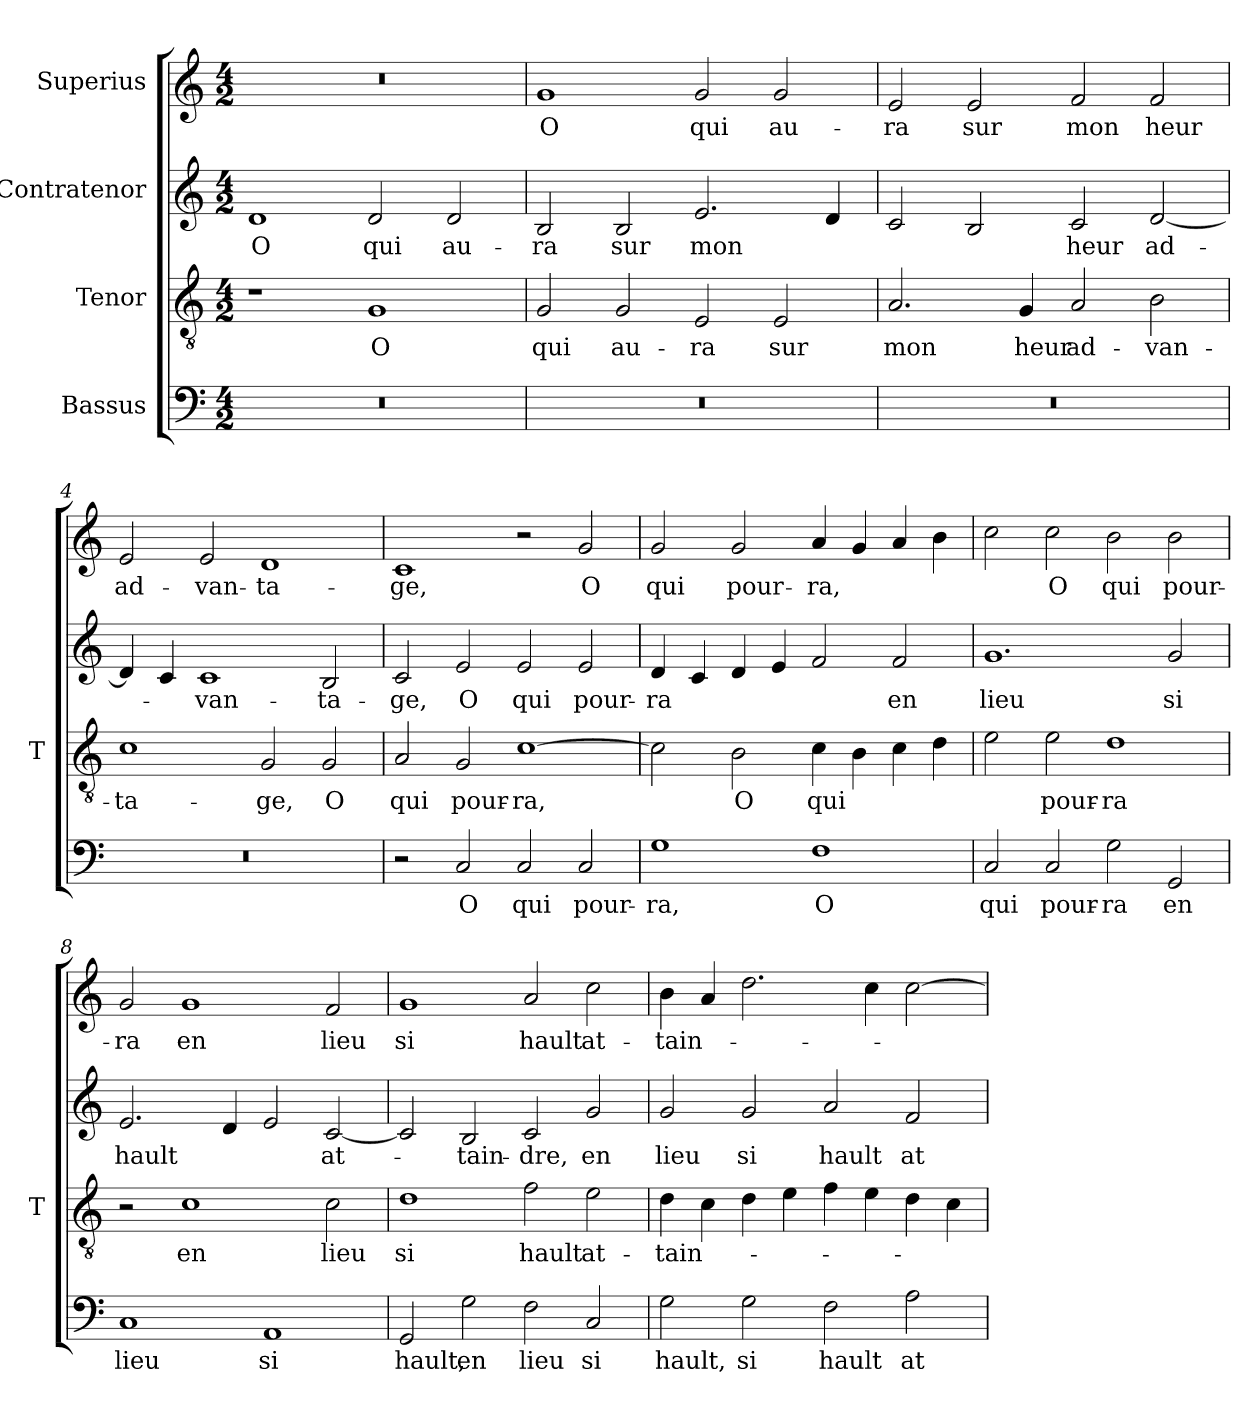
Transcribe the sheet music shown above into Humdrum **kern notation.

**kern	**text	**kern	**text	**kern	**text	**kern	**text
*part4	*part4	*part3	*part3	*part2	*part2	*part1	*part1
*staff4	*staff4	*staff3	*staff3	*staff2	*staff2	*staff1	*staff1
*I"Bassus	*	*I"Tenor	*	*I"Contratenor	*	*I"Superius	*
*	*	*I'T	*	*	*	*	*
*clefF4	*	*clefGv2	*	*clefG2	*	*clefG2	*
*k[]	*	*k[]	*	*k[]	*	*k[]	*
*M4/2	*	*M4/2	*	*M4/2	*	*M4/2	*
=1	=1	=1	=1	=1	=1	=1	=1
0r	.	1r	.	1d	-O	0r	.
.	.	1G	-O	2d	-qui	.	.
.	.	.	.	2d	au-	.	.
=2	=2	=2	=2	=2	=2	=2	=2
0r	.	2G	-qui	2B	-ra	1g	-O
.	.	2G	au-	2B	-sur	.	.
.	.	2E	-ra	2.e	-mon	2g	-qui
.	.	2E	-sur	.	.	2g	au-
.	.	.	.	4d	.	.	.
=3	=3	=3	=3	=3	=3	=3	=3
0r	.	2.A	-mon	2c	.	2e	-ra
.	.	.	.	2B	.	2e	-sur
.	.	4G	-heur	.	.	.	.
.	.	2A	ad-	2c	-heur	2f	-mon
.	.	2B	van-	[2d	ad-	2f	-heur
=4	=4	=4	=4	=4	=4	=4	=4
0r	.	1c	ta-	4d]	.	2e	ad-
.	.	.	.	4c	.	.	.
.	.	.	.	1c	van-	2e	van-
.	.	2G	-ge,	.	.	1d	ta-
.	.	2G	-O	2B	ta-	.	.
=5	=5	=5	=5	=5	=5	=5	=5
2r	.	2A	-qui	2c	-ge,	1c	-ge,
2C	-O	2G	pour-	2e	-O	.	.
2C	-qui	[1c	-ra,	2e	-qui	2r	.
2C	pour-	.	.	2e	pour-	2g	-O
=6	=6	=6	=6	=6	=6	=6	=6
1G	-ra,	2c]	.	4d	-ra	2g	-qui
.	.	.	.	4c	.	.	.
.	.	2B	-O	4d	.	2g	pour-
.	.	.	.	4e	.	.	.
1F	-O	4c	-qui	2f	.	4a	-ra,
.	.	4B	.	.	.	4g	.
.	.	4c	.	2f	-en	4a	.
.	.	4d	.	.	.	4b	.
=7	=7	=7	=7	=7	=7	=7	=7
2C	-qui	2e	.	1.g	-lieu	2cc	.
2C	pour-	2e	pour-	.	.	2cc	-O
2G	-ra	1d	-ra	.	.	2b	-qui
2GG	-en	.	.	2g	-si	2b	pour-
=8	=8	=8	=8	=8	=8	=8	=8
1C	-lieu	2r	.	2.e	-hault	2g	-ra
.	.	1c	-en	.	.	1g	-en
.	.	.	.	4d	.	.	.
1AA	-si	.	.	2e	.	.	.
.	.	2c	-lieu	[2c	at-	2f	-lieu
=9	=9	=9	=9	=9	=9	=9	=9
2GG	-hault,	1d	-si	2c]	.	1g	-si
2G	-en	.	.	2B	tain-	.	.
2F	-lieu	2f	-hault	2c	-dre,	2a	-hault
2C	-si	2e	at-	2g	-en	2cc	at-
=10	=10	=10	=10	=10	=10	=10	=10
2G	-hault,	4d	tain-	2g	-lieu	4b	tain-
.	.	4c	.	.	.	4a	.
2G	-si	4d	.	2g	-si	2.dd	.
.	.	4e	.	.	.	.	.
2F	-hault	4f	.	2a	-hault	.	.
.	.	4e	.	.	.	4cc	.
2A	at-	4d	.	2f	at-	[2cc	.
.	.	4c	.	.	.	.	.
=	=	=	=	=	=	=	=
*-	*-	*-	*-	*-	*-	*-	*-
